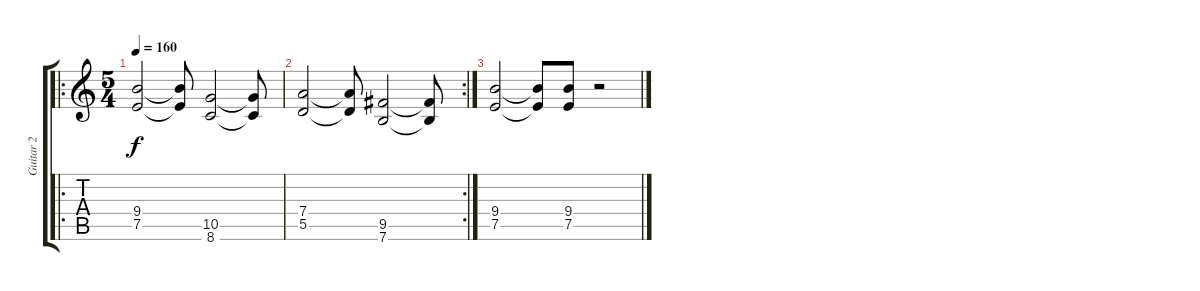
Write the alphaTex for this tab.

\track ("Guitar 2" "Guitar 2") {instrument distortionguitar}
\staff {score tabs}
\tuning (E4 B3 G3 D3 A2 E2) {hide}
\ro
\ts (5 4)
\tempo 160
\clef g2
\ks c
(9.4 7.5).2{dy f} (9.4{t} 7.5{t}).8 (10.5 8.6).2 (10.5{t} 8.6{t}).8 |
\rc 2
(7.4 5.5).2 (7.4{t} 5.5{t}).8 (9.5 7.6).2 (9.5{t} 7.6{t}).8 |
(9.4 7.5).2 (9.4{t} 7.5{t}).8 (9.4 7.5).8 r.2
